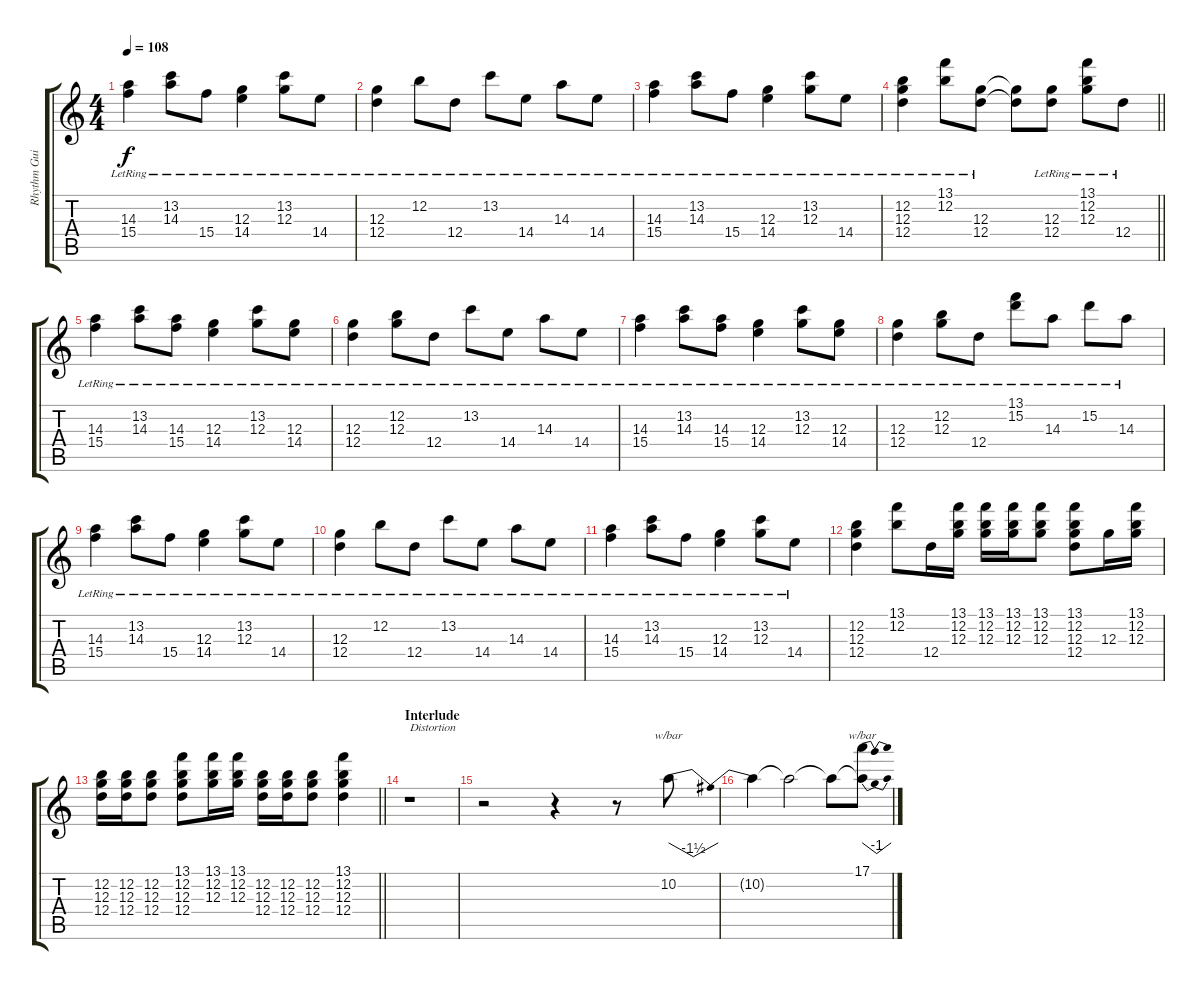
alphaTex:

\track ("Rhythm Guitar" "Rhythm Gui") {instrument electricguitarclean}
\staff {score tabs}
\tuning (E4 B3 G3 D3 A2 E2) {hide}
\ts (4 4)
\tempo 108
\clef g2
\ks c
(14.3{lr} 15.4{lr}).4{dy f} (13.2{lr} 14.3{lr}).8 15.4{lr}.8 (12.3{lr} 14.4{lr}).4 (13.2{lr} 12.3{lr}).8 14.4{lr}.8 |
(12.3{lr} 12.4{lr}).4 12.2{lr}.8 12.4{lr}.8 13.2{lr}.8 14.4{lr}.8 14.3{lr}.8 14.4{lr}.8 |
(14.3{lr} 15.4{lr}).4 (13.2{lr} 14.3{lr}).8 15.4{lr}.8 (12.3{lr} 14.4{lr}).4 (13.2{lr} 12.3{lr}).8 14.4{lr}.8 |
\barLineRight lightlight
(12.2{lr} 12.3{lr} 12.4{lr}).4 (13.1{lr} 12.2{lr}).8 (12.3{lr} 12.4{lr}).8 (12.3{t} 12.4{t}).8 (12.3{lr} 12.4{lr}).8 (13.1{lr} 12.2{lr} 12.3{lr}).8 12.4{lr}.8 |
(14.3{lr} 15.4{lr}).4 (13.2{lr} 14.3{lr}).8 (14.3{lr} 15.4{lr}).8 (12.3{lr} 14.4{lr}).4 (13.2{lr} 12.3{lr}).8 (12.3{lr} 14.4{lr}).8 |
(12.3{lr} 12.4{lr}).4 (12.2{lr} 12.3{lr}).8 12.4{lr}.8 13.2{lr}.8 14.4{lr}.8 14.3{lr}.8 14.4{lr}.8 |
(14.3{lr} 15.4{lr}).4 (13.2{lr} 14.3{lr}).8 (14.3{lr} 15.4{lr}).8 (12.3{lr} 14.4{lr}).4 (13.2{lr} 12.3{lr}).8 (12.3{lr} 14.4{lr}).8 |
(12.3{lr} 12.4{lr}).4 (12.2{lr} 12.3{lr}).8 12.4{lr}.8 (13.1{lr} 15.2{lr}).8 14.3{lr}.8 15.2{lr}.8 14.3{lr}.8 |
(14.3{lr} 15.4{lr}).4 (13.2{lr} 14.3{lr}).8 15.4{lr}.8 (12.3{lr} 14.4{lr}).4 (13.2{lr} 12.3{lr}).8 14.4{lr}.8 |
(12.3{lr} 12.4{lr}).4 12.2{lr}.8 12.4{lr}.8 13.2{lr}.8 14.4{lr}.8 14.3{lr}.8 14.4{lr}.8 |
(14.3{lr} 15.4{lr}).4 (13.2{lr} 14.3{lr}).8 15.4{lr}.8 (12.3{lr} 14.4{lr}).4 (13.2{lr} 12.3{lr}).8 14.4{lr}.8 |
(12.2 12.3 12.4).4 (13.1 12.2).8 12.4.16 (13.1 12.2 12.3).16 (13.1 12.2 12.3).16 (13.1 12.2 12.3).16 (13.1 12.2 12.3).8 (13.1 12.2 12.3 12.4).8 12.3.16 (13.1 12.2 12.3).16 |
\barLineRight lightlight
(12.2 12.3 12.4).16 (12.2 12.3 12.4).16 (12.2 12.3 12.4).8 (13.1 12.2 12.3 12.4).8 (13.1 12.2 12.3).16 (13.1 12.2 12.3).16 (12.2 12.3 12.4).16 (12.2 12.3 12.4).16 (12.2 12.3 12.4).8 (13.1 12.2 12.3 12.4).4 |
\section ("" "Interlude")
r.1{txt "Distortion" instrument electricguitarclean} |
r.2 r.4 r.8 10.2.8{tbe (dip default 0 0 30 -6 60 0)} |
10.2{t}.4 10.2{t}.2 10.2{t}.8 (17.1 10.2{t}).8{tbe (dip default 0 0 30 -4 60 0)}
